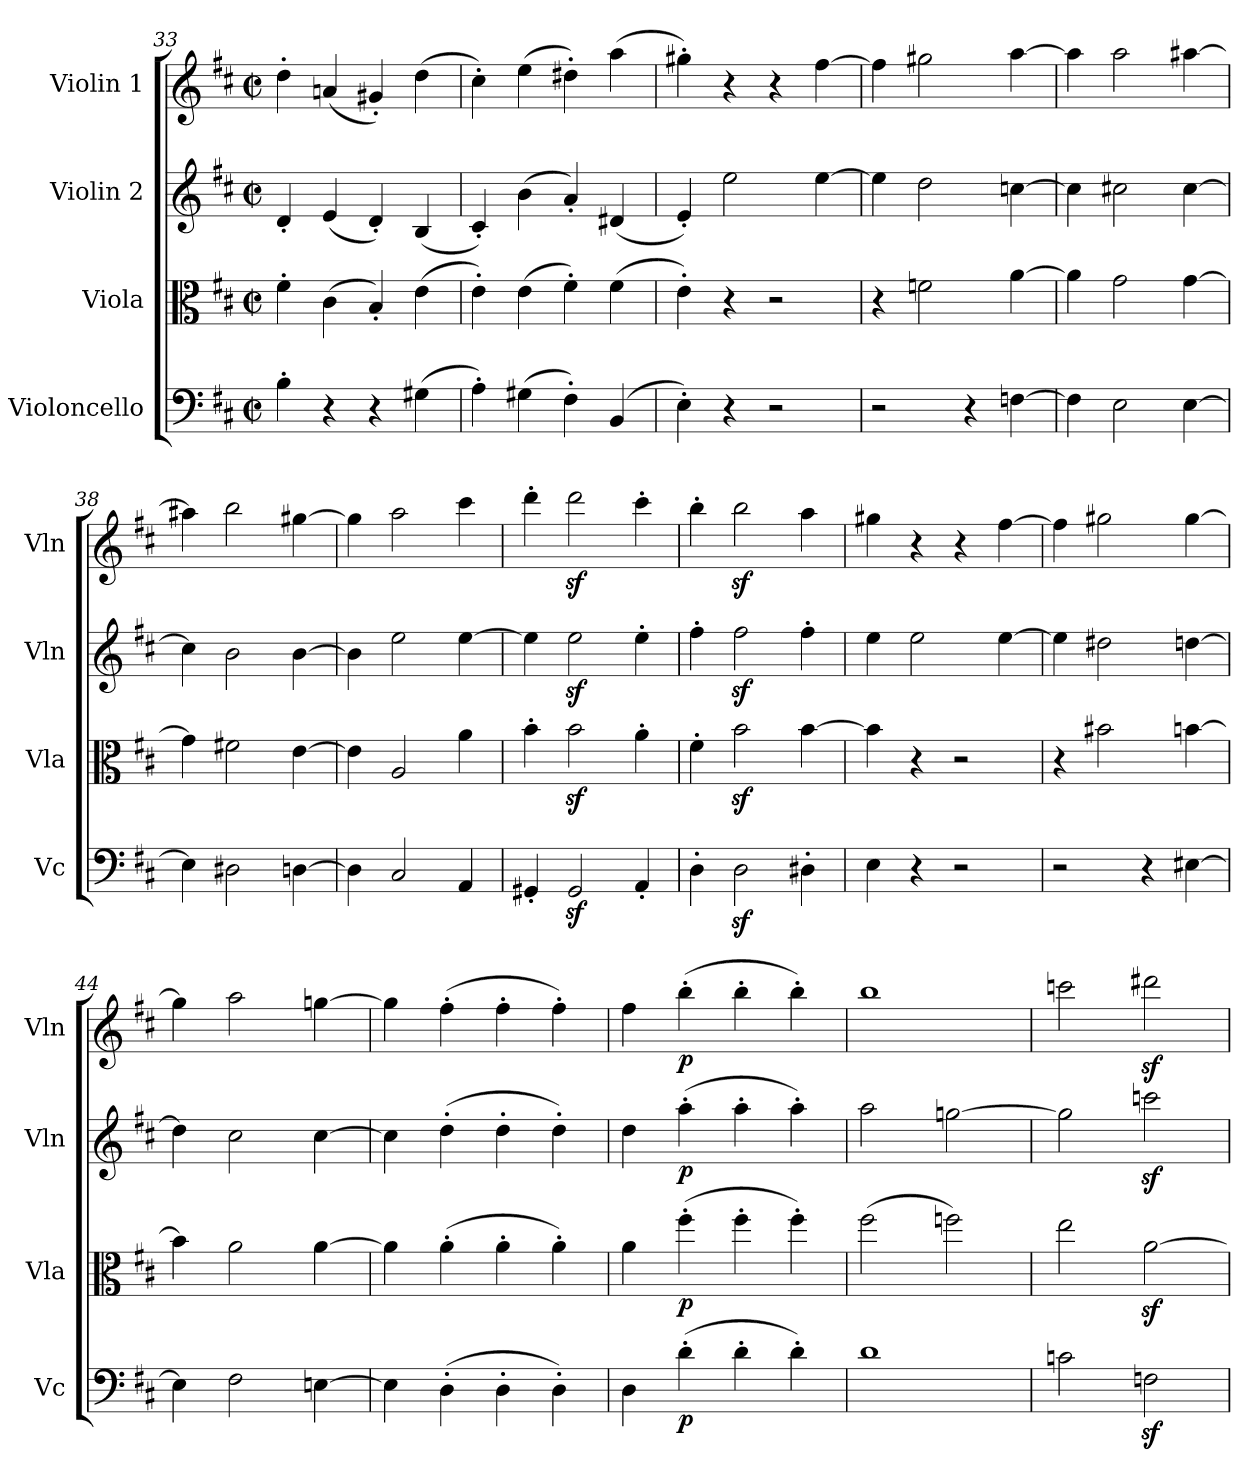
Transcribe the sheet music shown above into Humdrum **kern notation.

**kern	**dynam	**kern	**dynam	**kern	**dynam	**kern	**dynam
*part4	*part4	*part3	*part3	*part2	*part2	*part1	*part1
*staff4	*staff4	*staff3	*staff3	*staff2	*staff2	*staff1	*staff1
*I"Violoncello	*	*I"Viola	*	*I"Violin 2	*	*I"Violin 1	*
*I'Vc	*	*I'Vla	*	*I'Vln	*	*I'Vln	*
*clefF4	*	*clefC3	*	*clefG2	*	*clefG2	*
*k[f#c#]	*	*k[f#c#]	*	*k[f#c#]	*	*k[f#c#]	*
*M2/2	*	*M2/2	*	*M2/2	*	*M2/2	*
*met(c|)	*	*met(c|)	*	*met(c|)	*	*met(c|)	*
=33	=33	=33	=33	=33	=33	=33	=33
4B'\	.	4f#'\	.	4d'/	.	4dd'\	.
4r	.	(4c#\	.	(4e/	.	(4an/	.
4r	.	4B'/)	.	4d'/)	.	4g#X'/)	.
(4G#X\	.	(4e\	.	(4B/	.	(4dd\	.
=34	=34	=34	=34	=34	=34	=34	=34
4A'\)	.	4e'\)	.	4c#'/)	.	4cc#'\)	.
(4G#X\	.	(4e\	.	(4b\	.	(4ee\	.
4F#'\)	.	4f#'\)	.	4a'/)	.	4dd#X'\)	.
(4BB/	.	(4f#\	.	(4d#X/	.	(4aa\	.
=35	=35	=35	=35	=35	=35	=35	=35
4E'\)	.	4e'\)	.	4e'/)	.	4gg#X'\)	.
4r	.	4r	.	2ee\	.	4r	.
2r	.	2r	.	.	.	4r	.
.	.	.	.	[4ee\	.	[4ff#\	.
=36	=36	=36	=36	=36	=36	=36	=36
2r	.	4r	.	4ee\]	.	4ff#\]	.
.	.	2fn\	.	2dd\	.	2gg#X\	.
4r	.	.	.	.	.	.	.
[4Fn\	.	[4a\	.	[4ccn\	.	[4aa\	.
=37	=37	=37	=37	=37	=37	=37	=37
4F\]	.	4a\]	.	4cc\]	.	4aa\]	.
2E\	.	2g\	.	2cc#X\	.	2aa\	.
[4E\	.	[4g\	.	[4cc#\	.	[4aa#X\	.
!!LO:LB:g=z
=38	=38	=38	=38	=38	=38	=38	=38
4E\]	.	4g\]	.	4cc#\]	.	4aa#X\]	.
2D#X\	.	2f#X\	.	2b\	.	2bb\	.
[4Dn\	.	[4e\	.	[4b\	.	[4gg#X\	.
=39	=39	=39	=39	=39	=39	=39	=39
4D\]	.	4e\]	.	4b\]	.	4gg#\]	.
2C#/	.	2A/	.	2ee\	.	2aa\	.
4AA/	.	4a\	.	[4ee\	.	4ccc#\	.
=40	=40	=40	=40	=40	=40	=40	=40
4GG#X'/	.	4b'\	.	4ee\]	.	4ddd'\	.
2GG#z</	.	2bz<\	.	2eez<\	.	2dddz<\	.
4AA'/	.	4a'\	.	4ee'\	.	4ccc#'\	.
=41	=41	=41	=41	=41	=41	=41	=41
4D'\	.	4f#'\	.	4ff#'\	.	4bb'\	.
2Dz<\	.	2bz<\	.	2ff#z<\	.	2bbz<\	.
4D#X'\	.	[4b\	.	4ff#'\	.	4aa\	.
=42	=42	=42	=42	=42	=42	=42	=42
4E\	.	4b\]	.	4ee\	.	4gg#X\	.
4r	.	4r	.	2ee\	.	4r	.
2r	.	2r	.	.	.	4r	.
.	.	.	.	[4ee\	.	[4ff#\	.
=43	=43	=43	=43	=43	=43	=43	=43
2r	.	4r	.	4ee\]	.	4ff#\]	.
.	.	2b#X\	.	2dd#X\	.	2gg#X\	.
4r	.	.	.	.	.	.	.
[4E#X\	.	[4bn\	.	[4ddn\	.	[4gg#\	.
=44	=44	=44	=44	=44	=44	=44	=44
4E#\]	.	4b\]	.	4dd\]	.	4gg#\]	.
2F#\	.	2a\	.	2cc#\	.	2aa\	.
[4En\	.	[4a\	.	[4cc#\	.	[4ggn\	.
!!LO:LB:g=z
=45	=45	=45	=45	=45	=45	=45	=45
4En\]	.	4a\]	.	4cc#\]	.	4gg\]	.
(4D'\	.	(4a'\	.	(4dd'\	.	(4ff#'\	.
4D'\	.	4a'\	.	4dd'\	.	4ff#'\	.
4D'\)	.	4a'\)	.	4dd'\)	.	4ff#'\)	.
=46	=46	=46	=46	=46	=46	=46	=46
4D\	.	4a\	.	4dd\	.	4ff#\	.
!	!LO:DY:b	!	!LO:DY:b	!	!LO:DY:b	!	!LO:DY:b
(4d'\	p	(4ff#'\	p	(4aa'\	p	(4bb'\	p
4d'\	.	4ff#'\	.	4aa'\	.	4bb'\	.
4d'\)	.	4ff#'\)	.	4aa'\)	.	4bb'\)	.
=47	=47	=47	=47	=47	=47	=47	=47
1d	.	(2ff#\	.	2aa\	.	1bb	.
.	.	2ffn\)	.	[2ggn\	.	.	.
=48	=48	=48	=48	=48	=48	=48	=48
2cn\	.	2ee\	.	2gg\]	.	2cccn\	.
2Fnz<\	.	[2az<\	.	2cccnz<\	.	2ddd#Xz<\	.
=	=	=	=	=	=	=	=
*-	*-	*-	*-	*-	*-	*-	*-
